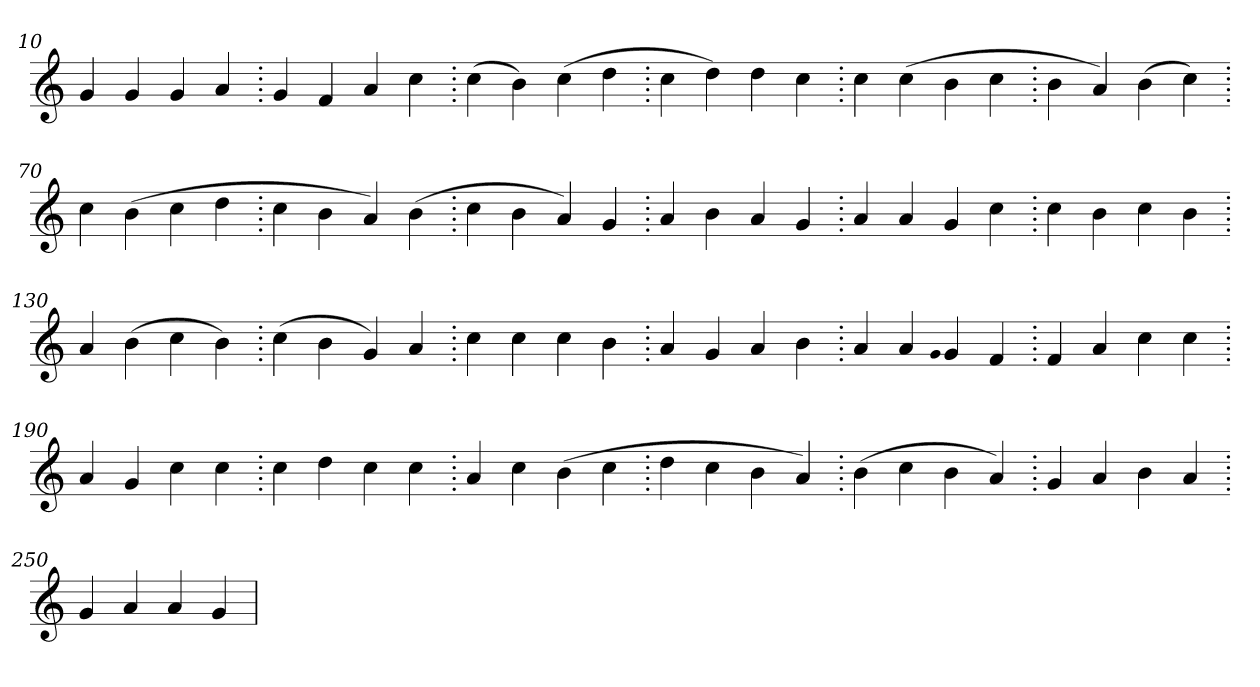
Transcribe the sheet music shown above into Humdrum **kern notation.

**kern
*part1
*staff1
*clefG2
=10.
4g
4g
4g
4a
=20.
4g
4f
4a
4cc
=30.
(>4cc
4b)
(>4cc
4dd
=40.
4cc
4dd)
4dd
4cc
=50.
4cc
(>4cc
4b
4cc
=60.
4b
4a)
(>4b
4cc)
=70.
4cc
(>4b
4cc
4dd
=80.
4cc
4b
4a)
(>4b
=90.
4cc
4b
4a)
4g
=100.
4a
4b
4a
4g
=110.
4a
4a
4g
4cc
=120.
4cc
4b
4cc
4b
=130.
4a
(>4b
4cc
4b)
=140.
(>4cc
4b
4g)
4a
=150.
4cc
4cc
4cc
4b
=160.
4a
4g
4a
4b
=170.
4a
4a
qqg
4g
4f
=180.
4f
4a
4cc
4cc
=190.
4a
4g
4cc
4cc
=200.
4cc
4dd
4cc
4cc
=210.
4a
4cc
(>4b
4cc
=220.
4dd
4cc
4b
4a)
=230.
(>4b
4cc
4b
4a)
=240.
4g
4a
4b
4a
=250.
4g
4a
4a
4g
=
*-
